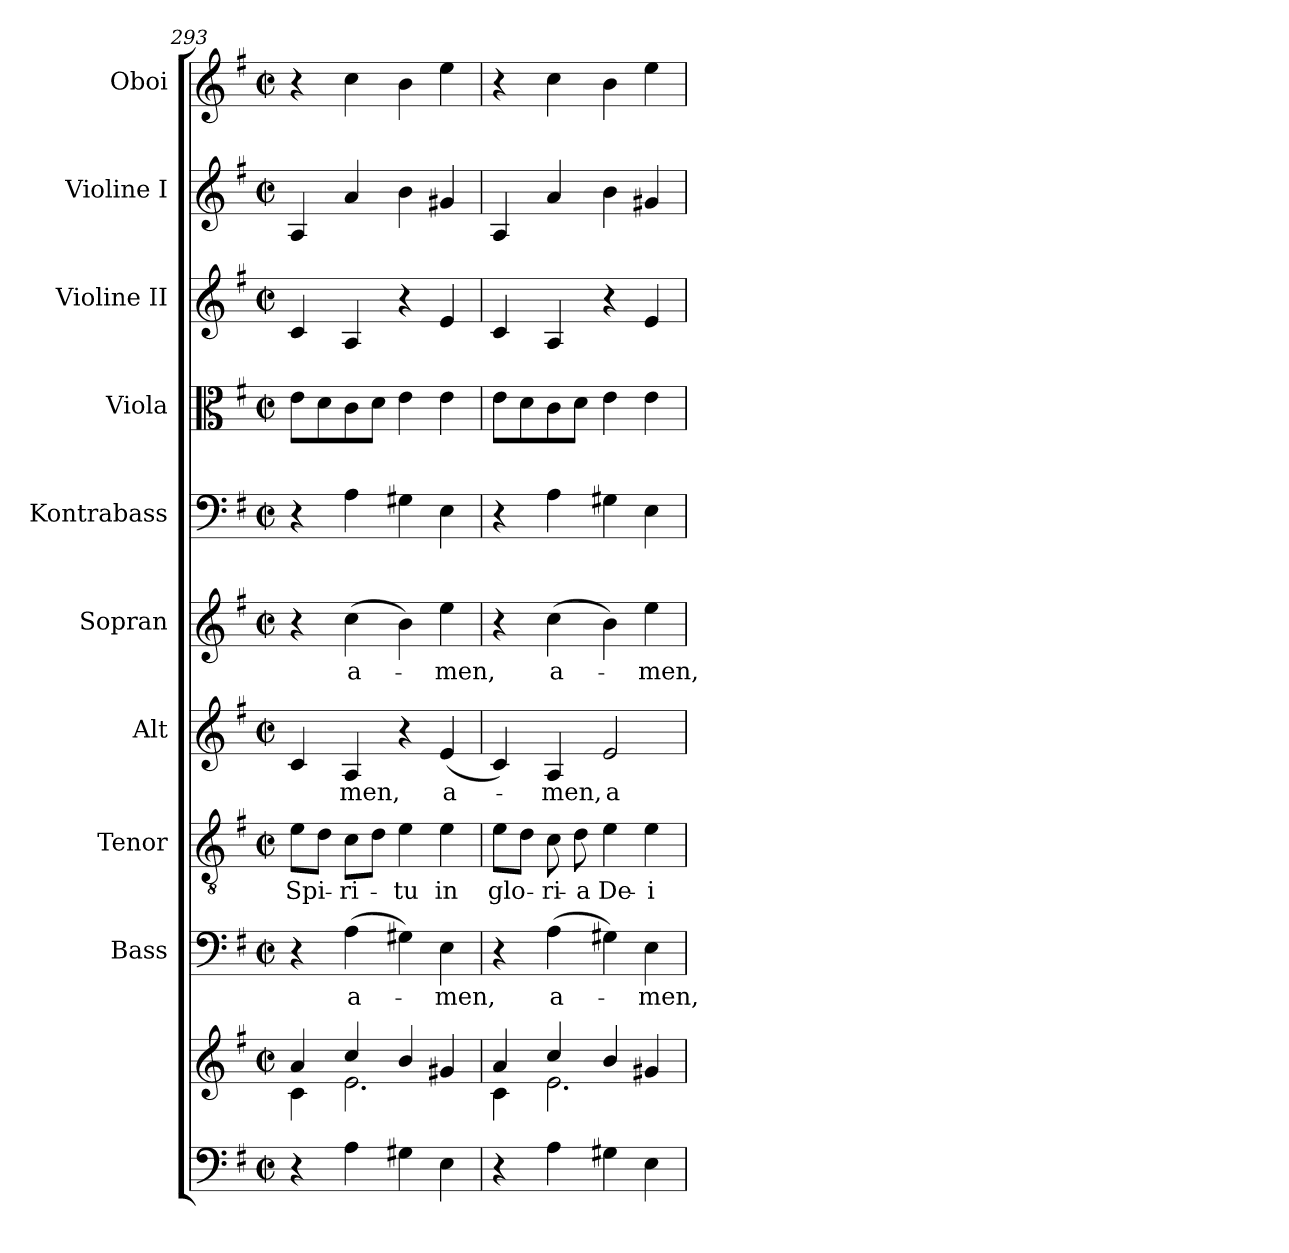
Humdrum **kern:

**kern	**kern	**kern	**text	**kern	**text	**kern	**text	**kern	**text	**kern	**kern	**kern	**kern	**kern
*part10	*part10	*part9	*part9	*part8	*part8	*part7	*part7	*part6	*part6	*part5	*part4	*part3	*part2	*part1
*staff11	*staff10	*staff9	*staff9	*staff8	*staff8	*staff7	*staff7	*staff6	*staff6	*staff5	*staff4	*staff3	*staff2	*staff1
*	*	*I"Bass	*	*I"Tenor	*	*I"Alt	*	*I"Sopran	*	*I"Kontrabass	*I"Viola	*I"Violine II	*I"Violine I	*I"Oboi
*	*	*I'B.	*	*I'T.	*	*I'A.	*	*I'S.	*	*I'Kb.	*I'Vla.	*I'Vl. II	*I'Vl. I	*I'Ob.
*clefF4	*clefG2	*clefF4	*	*clefGv2	*	*clefG2	*	*clefG2	*	*clefF4	*clefC3	*clefG2	*clefG2	*clefG2
*	*	*	*	*	*	*	*	*	*	*ITrd7c12	*	*	*	*
*k[f#]	*k[f#]	*k[f#]	*	*k[f#]	*	*k[f#]	*	*k[f#]	*	*k[f#]	*k[f#]	*k[f#]	*k[f#]	*k[f#]
*G:	*G:	*G:	*	*G:	*	*G:	*	*G:	*	*G:	*G:	*G:	*G:	*G:
*M2/2	*M2/2	*M2/2	*	*M2/2	*	*M2/2	*	*M2/2	*	*M2/2	*M2/2	*M2/2	*M2/2	*M2/2
*met(c|)	*met(c|)	*met(c|)	*	*met(c|)	*	*met(c|)	*	*met(c|)	*	*met(c|)	*met(c|)	*met(c|)	*met(c|)	*met(c|)
=293	=293	=293	=293	=293	=293	=293	=293	=293	=293	=293	=293	=293	=293	=293
*	*^	*	*	*	*	*	*	*	*	*	*	*	*	*
!	!	!	!	!	!	!LO:LY:b	!	!	!	!	!	!	!	!	!
4r	4a/	4c\	4r	.	8e\L	Spi-	4c/	.	4r	.	4r	8e\L	4c/	4A/	4r
.	.	.	.	.	8d\J	.	.	.	.	.	.	8d\	.	.	.
!	!	!	!	!LO:LY:b	!	!LO:LY:b	!	!LO:LY:b	!	!LO:LY:b	!	!	!	!	!
4A\	4cc/	2.e\	(>4A\	a-	8c\L	-ri-	4A/	-men,	(>4cc\	a-	4AA\	8c\	4A/	4a/	4cc\
.	.	.	.	.	8d\J	.	.	.	.	.	.	8d\J	.	.	.
!	!	!	!	!	!	!LO:LY:b	!	!	!	!	!	!	!	!	!
4G#X\	4b/	.	4G#X\)	.	4e\	-tu	4r	.	4b\)	.	4GG#X\	4e\	4r	4b\	4b\
!	!	!	!	!LO:LY:b	!	!LO:LY:b	!	!LO:LY:b	!	!LO:LY:b	!	!	!	!	!
4E\	4g#X/	.	4E\	-men,	4e\	in	(<4e/	a-	4ee\	-men,	4EE\	4e\	4e/	4g#X/	4ee\
=294	=294	=294	=294	=294	=294	=294	=294	=294	=294	=294	=294	=294	=294	=294	=294
!	!	!	!	!	!	!LO:LY:b	!	!	!	!	!	!	!	!	!
4r	4a/	4c\	4r	.	8e\L	glo-	4c/)	.	4r	.	4r	8e\L	4c/	4A/	4r
.	.	.	.	.	8d\J	.	.	.	.	.	.	8d\	.	.	.
!	!	!	!	!LO:LY:b	!	!LO:LY:b	!	!LO:LY:b	!	!LO:LY:b	!	!	!	!	!
4A\	4cc/	2.e\	(>4A\	a-	8c\	-ri-	4A/	-men,	(>4cc\	a-	4AA\	8c\	4A/	4a/	4cc\
!	!	!	!	!	!	!LO:LY:b	!	!	!	!	!	!	!	!	!
.	.	.	.	.	8d\	-a	.	.	.	.	.	8d\J	.	.	.
!	!	!	!	!	!	!LO:LY:b	!	!LO:LY:b	!	!	!	!	!	!	!
4G#X\	4b/	.	4G#X\)	.	4e\	De-	2e/	a-	4b\)	.	4GG#X\	4e\	4r	4b\	4b\
!	!	!	!	!LO:LY:b	!	!LO:LY:b	!	!	!	!LO:LY:b	!	!	!	!	!
4E\	4g#X/	.	4E\	-men,	4e\	-i	.	.	4ee\	-men,	4EE\	4e\	4e/	4g#X/	4ee\
*	*v	*v	*	*	*	*	*	*	*	*	*	*	*	*	*
=	=	=	=	=	=	=	=	=	=	=	=	=	=	=
*-	*-	*-	*-	*-	*-	*-	*-	*-	*-	*-	*-	*-	*-	*-
